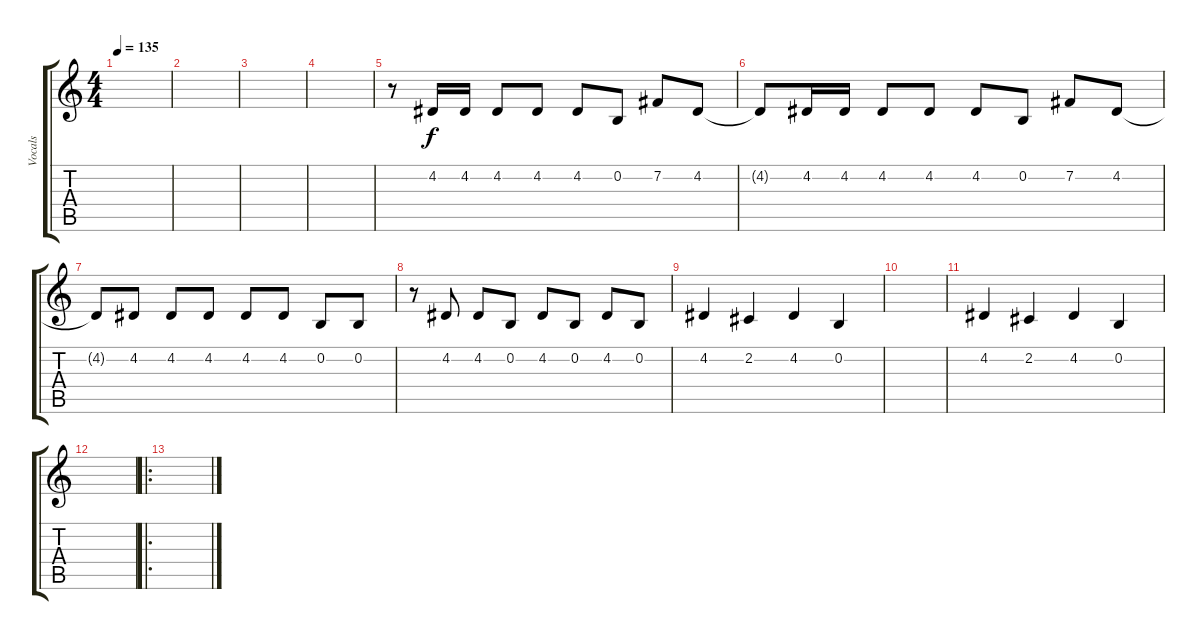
\track ("Vocals" "Vocals") {instrument altosax}
\staff {score tabs}
\tuning (E4 B3 G3 D3 A2 E2) {hide}
\ts (4 4)
\tempo 135
\clef g2
\ks c
|
|
|
|
r.8 4.2.16 4.2.16 4.2.8 4.2.8 4.2.8 0.2.8 7.2.8 4.2.8 |
4.2{t}.8 4.2.16 4.2.16 4.2.8 4.2.8 4.2.8 0.2.8 7.2.8 4.2.8 |
4.2{t}.8 4.2.8 4.2.8 4.2.8 4.2.8 4.2.8 0.2.8 0.2.8 |
r.8 4.2.8 4.2.8 0.2.8 4.2.8 0.2.8 4.2.8 0.2.8 |
4.2.4 2.2.4 4.2.4 0.2.4 |
|
4.2.4 2.2.4 4.2.4 0.2.4 |
|
\ro
